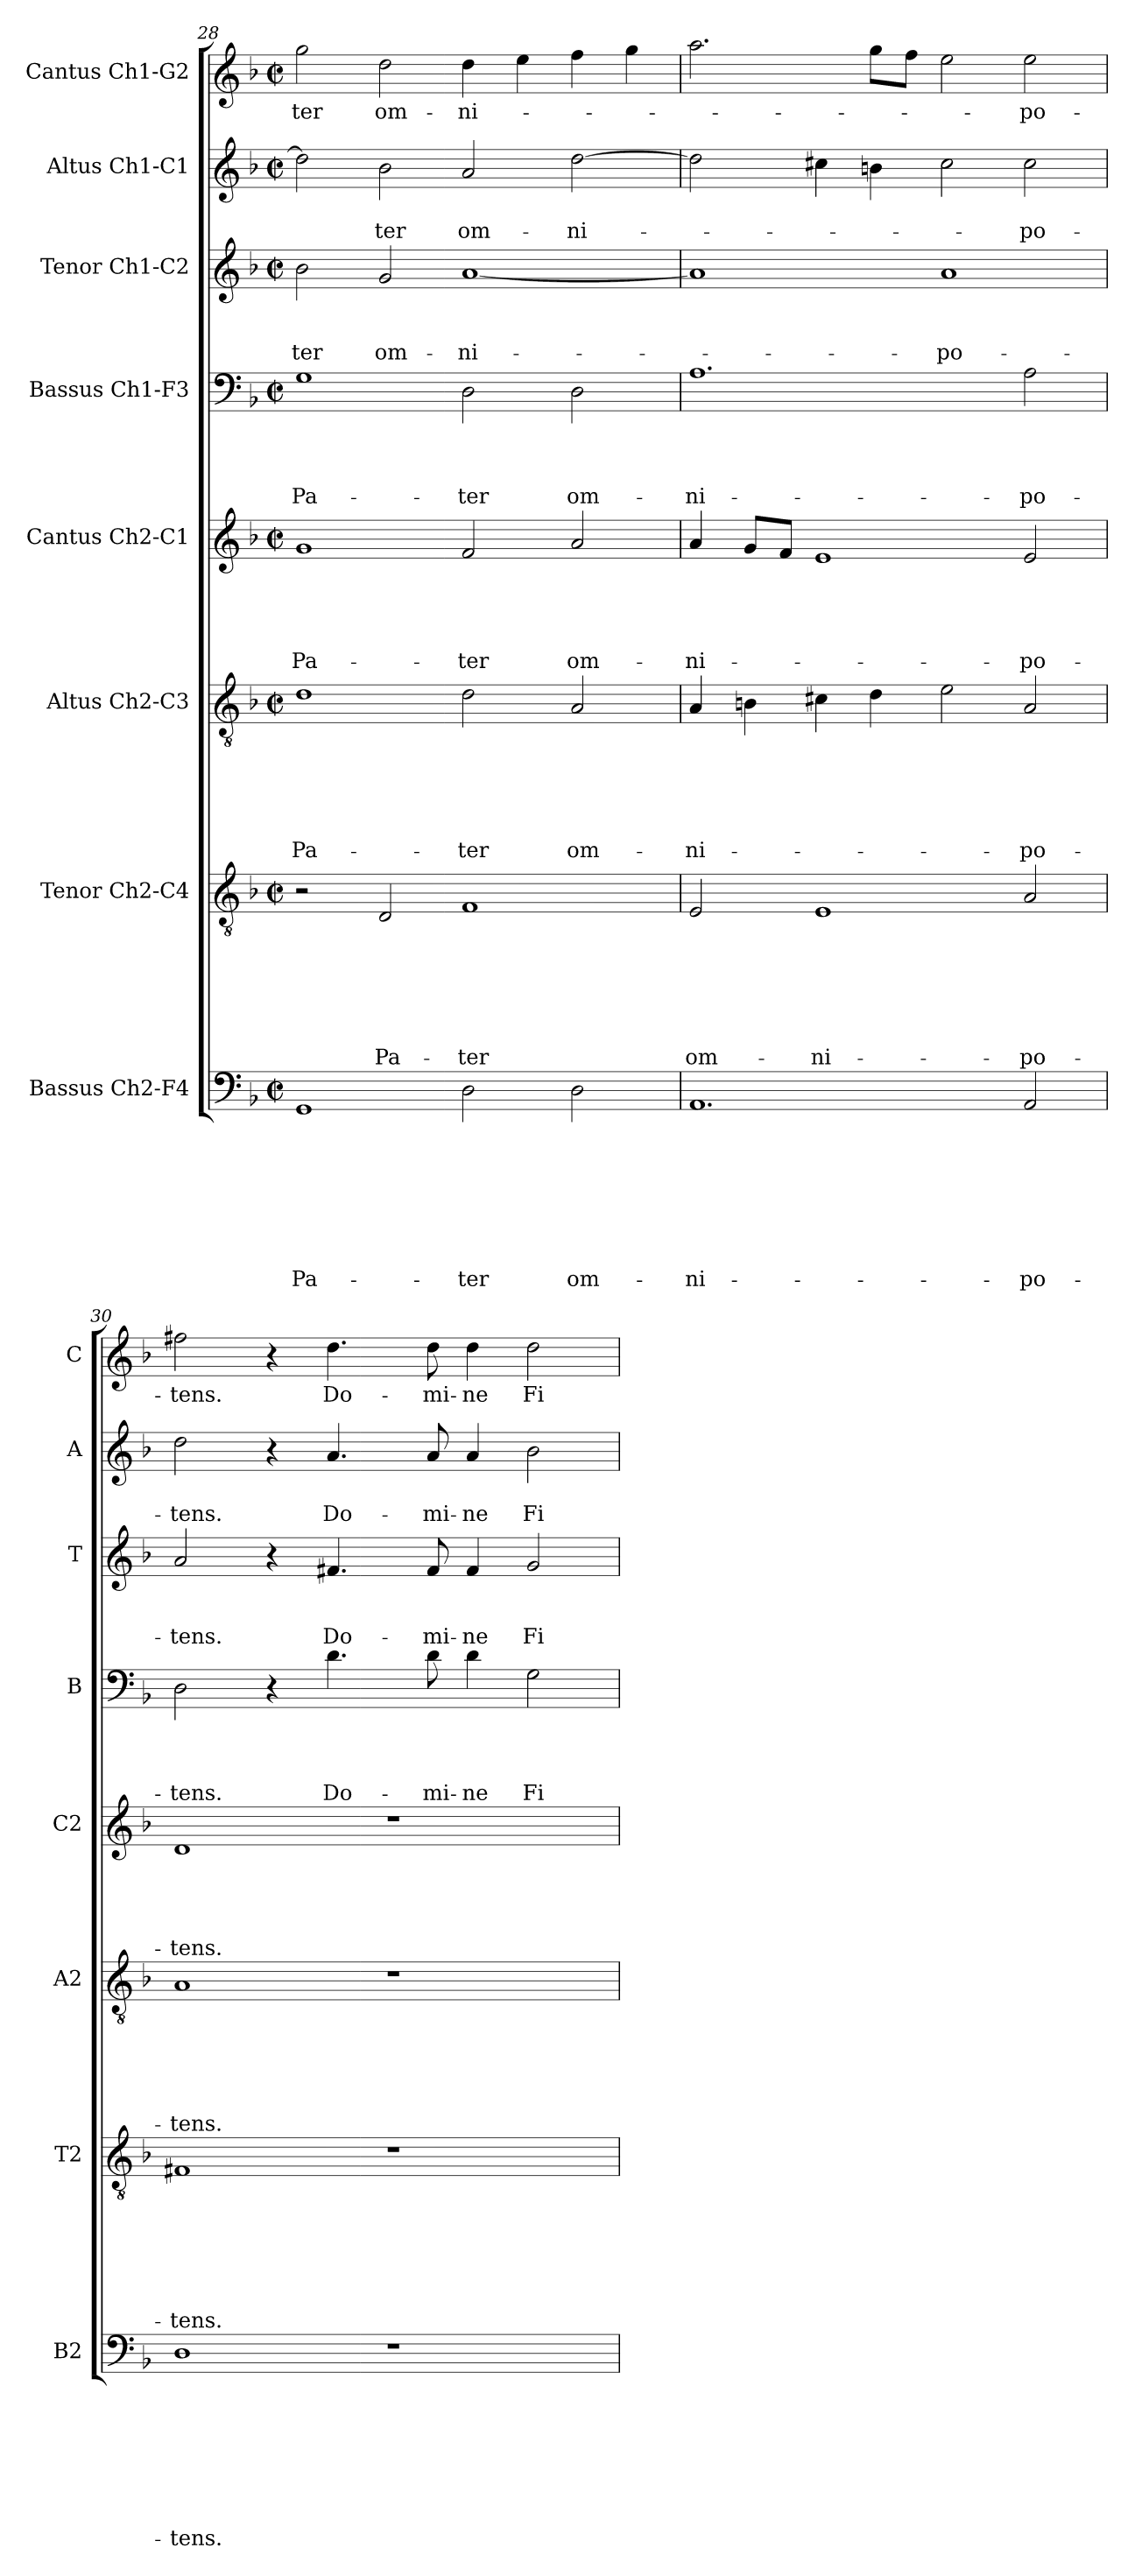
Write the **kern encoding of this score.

**kern	**text	**text	**text	**text	**text	**text	**text	**text	**kern	**text	**text	**text	**text	**text	**text	**text	**kern	**text	**text	**text	**text	**text	**text	**kern	**text	**text	**text	**text	**text	**kern	**text	**text	**text	**text	**kern	**text	**text	**text	**kern	**text	**text	**kern	**text
*part8	*part8	*part8	*part8	*part8	*part8	*part8	*part8	*part8	*part7	*part7	*part7	*part7	*part7	*part7	*part7	*part7	*part6	*part6	*part6	*part6	*part6	*part6	*part6	*part5	*part5	*part5	*part5	*part5	*part5	*part4	*part4	*part4	*part4	*part4	*part3	*part3	*part3	*part3	*part2	*part2	*part2	*part1	*part1
*staff8	*staff8	*staff8	*staff8	*staff8	*staff8	*staff8	*staff8	*staff8	*staff7	*staff7	*staff7	*staff7	*staff7	*staff7	*staff7	*staff7	*staff6	*staff6	*staff6	*staff6	*staff6	*staff6	*staff6	*staff5	*staff5	*staff5	*staff5	*staff5	*staff5	*staff4	*staff4	*staff4	*staff4	*staff4	*staff3	*staff3	*staff3	*staff3	*staff2	*staff2	*staff2	*staff1	*staff1
*I"Bassus Ch2-F4	*	*	*	*	*	*	*	*	*I"Tenor Ch2-C4	*	*	*	*	*	*	*	*I"Altus Ch2-C3	*	*	*	*	*	*	*I"Cantus Ch2-C1	*	*	*	*	*	*I"Bassus Ch1-F3	*	*	*	*	*I"Tenor Ch1-C2	*	*	*	*I"Altus Ch1-C1	*	*	*I"Cantus Ch1-G2	*
*I'B2	*	*	*	*	*	*	*	*	*I'T2	*	*	*	*	*	*	*	*I'A2	*	*	*	*	*	*	*I'C2	*	*	*	*	*	*I'B	*	*	*	*	*I'T	*	*	*	*I'A	*	*	*I'C	*
!!LO:LB:g=z
*clefF4	*	*	*	*	*	*	*	*	*clefGv2	*	*	*	*	*	*	*	*clefGv2	*	*	*	*	*	*	*clefG2	*	*	*	*	*	*clefF4	*	*	*	*	*clefG2	*	*	*	*clefG2	*	*	*clefG2	*
*k[b-]	*	*	*	*	*	*	*	*	*k[b-]	*	*	*	*	*	*	*	*k[b-]	*	*	*	*	*	*	*k[b-]	*	*	*	*	*	*k[b-]	*	*	*	*	*k[b-]	*	*	*	*k[b-]	*	*	*k[b-]	*
*F:	*	*	*	*	*	*	*	*	*F:	*	*	*	*	*	*	*	*F:	*	*	*	*	*	*	*F:	*	*	*	*	*	*F:	*	*	*	*	*F:	*	*	*	*F:	*	*	*F:	*
*M2/2	*	*	*	*	*	*	*	*	*M2/2	*	*	*	*	*	*	*	*M2/2	*	*	*	*	*	*	*M2/2	*	*	*	*	*	*M2/2	*	*	*	*	*M2/2	*	*	*	*M2/2	*	*	*M2/2	*
*met(c|)	*	*	*	*	*	*	*	*	*met(c|)	*	*	*	*	*	*	*	*met(c|)	*	*	*	*	*	*	*met(c|)	*	*	*	*	*	*met(c|)	*	*	*	*	*met(c|)	*	*	*	*met(c|)	*	*	*met(c|)	*
=28	=28	=28	=28	=28	=28	=28	=28	=28	=28	=28	=28	=28	=28	=28	=28	=28	=28	=28	=28	=28	=28	=28	=28	=28	=28	=28	=28	=28	=28	=28	=28	=28	=28	=28	=28	=28	=28	=28	=28	=28	=28	=28	=28
!	!	!	!	!	!	!	!	!LO:LY:b	!	!	!	!	!	!	!	!	!	!	!	!	!	!	!LO:LY:b	!	!	!	!	!	!LO:LY:b	!	!	!	!	!LO:LY:b	!	!	!	!LO:LY:b	!	!	!	!	!LO:LY:b
1GG	.	.	.	.	.	.	.	Pa-	2r	.	.	.	.	.	.	.	1d	.	.	.	.	.	Pa-	1g	.	.	.	.	Pa-	1G	.	.	.	Pa-	2b-\	.	.	-ter	2dd\]	.	.	2gg\	-ter
!	!	!	!	!	!	!	!	!	!	!	!	!	!	!	!	!LO:LY:b	!	!	!	!	!	!	!	!	!	!	!	!	!	!	!	!	!	!	!	!	!	!LO:LY:b	!	!	!LO:LY:b	!	!LO:LY:b
.	.	.	.	.	.	.	.	.	2D/	.	.	.	.	.	.	Pa-	.	.	.	.	.	.	.	.	.	.	.	.	.	.	.	.	.	.	2g/	.	.	om-	2b-\	.	-ter	2dd\	om-
!	!	!	!	!	!	!	!	!LO:LY:b	!	!	!	!	!	!	!	!LO:LY:b	!	!	!	!	!	!	!LO:LY:b	!	!	!	!	!	!LO:LY:b	!	!	!	!	!LO:LY:b	!	!	!	!LO:LY:b	!	!	!LO:LY:b	!	!LO:LY:b
2D\	.	.	.	.	.	.	.	-ter	1F	.	.	.	.	.	.	-ter	2d\	.	.	.	.	.	-ter	2f/	.	.	.	.	-ter	2D\	.	.	.	-ter	[1a	.	.	-ni-	2a/	.	om-	4dd\	-ni-
.	.	.	.	.	.	.	.	.	.	.	.	.	.	.	.	.	.	.	.	.	.	.	.	.	.	.	.	.	.	.	.	.	.	.	.	.	.	.	.	.	.	4ee\	.
!	!	!	!	!	!	!	!	!LO:LY:b	!	!	!	!	!	!	!	!	!	!	!	!	!	!	!LO:LY:b	!	!	!	!	!	!LO:LY:b	!	!	!	!	!LO:LY:b	!	!	!	!	!	!	!LO:LY:b	!	!
2D\	.	.	.	.	.	.	.	om-	.	.	.	.	.	.	.	.	2A/	.	.	.	.	.	om-	2a/	.	.	.	.	om-	2D\	.	.	.	om-	.	.	.	.	[2dd\	.	-ni-	4ff\	.
.	.	.	.	.	.	.	.	.	.	.	.	.	.	.	.	.	.	.	.	.	.	.	.	.	.	.	.	.	.	.	.	.	.	.	.	.	.	.	.	.	.	4gg\	.
=29	=29	=29	=29	=29	=29	=29	=29	=29	=29	=29	=29	=29	=29	=29	=29	=29	=29	=29	=29	=29	=29	=29	=29	=29	=29	=29	=29	=29	=29	=29	=29	=29	=29	=29	=29	=29	=29	=29	=29	=29	=29	=29	=29
!	!	!	!	!	!	!	!	!LO:LY:b	!	!	!	!	!	!	!	!LO:LY:b	!	!	!	!	!	!	!LO:LY:b	!	!	!	!	!	!LO:LY:b	!	!	!	!	!LO:LY:b	!	!	!	!	!	!	!	!	!
1.AA	.	.	.	.	.	.	.	-ni-	2E/	.	.	.	.	.	.	om-	4A/	.	.	.	.	.	-ni-	4a/	.	.	.	.	-ni-	1.A	.	.	.	-ni-	1a]	.	.	.	2dd\]	.	.	2.aa\	.
.	.	.	.	.	.	.	.	.	.	.	.	.	.	.	.	.	4Bn\	.	.	.	.	.	.	8g/L	.	.	.	.	.	.	.	.	.	.	.	.	.	.	.	.	.	.	.
.	.	.	.	.	.	.	.	.	.	.	.	.	.	.	.	.	.	.	.	.	.	.	.	8f/J	.	.	.	.	.	.	.	.	.	.	.	.	.	.	.	.	.	.	.
!	!	!	!	!	!	!	!	!	!	!	!	!	!	!	!	!LO:LY:b	!	!	!	!	!	!	!	!	!	!	!	!	!	!	!	!	!	!	!	!	!	!	!	!	!	!	!
.	.	.	.	.	.	.	.	.	1E	.	.	.	.	.	.	-ni-	4c#X\	.	.	.	.	.	.	1e	.	.	.	.	.	.	.	.	.	.	.	.	.	.	4cc#X\	.	.	.	.
.	.	.	.	.	.	.	.	.	.	.	.	.	.	.	.	.	4d\	.	.	.	.	.	.	.	.	.	.	.	.	.	.	.	.	.	.	.	.	.	4bn\	.	.	8gg\L	.
.	.	.	.	.	.	.	.	.	.	.	.	.	.	.	.	.	.	.	.	.	.	.	.	.	.	.	.	.	.	.	.	.	.	.	.	.	.	.	.	.	.	8ff\J	.
!	!	!	!	!	!	!	!	!	!	!	!	!	!	!	!	!	!	!	!	!	!	!	!	!	!	!	!	!	!	!	!	!	!	!	!	!	!	!LO:LY:b	!	!	!	!	!
.	.	.	.	.	.	.	.	.	.	.	.	.	.	.	.	.	2e\	.	.	.	.	.	.	.	.	.	.	.	.	.	.	.	.	.	1a	.	.	-po-	2cc#\	.	.	2ee\	.
!	!	!	!	!	!	!	!	!LO:LY:b	!	!	!	!	!	!	!	!LO:LY:b	!	!	!	!	!	!	!LO:LY:b	!	!	!	!	!	!LO:LY:b	!	!	!	!	!LO:LY:b	!	!	!	!	!	!	!LO:LY:b	!	!LO:LY:b
2AA/	.	.	.	.	.	.	.	-po-	2A/	.	.	.	.	.	.	-po-	2A/	.	.	.	.	.	-po-	2e/	.	.	.	.	-po-	2A\	.	.	.	-po-	.	.	.	.	2cc#\	.	-po-	2ee\	-po-
=30	=30	=30	=30	=30	=30	=30	=30	=30	=30	=30	=30	=30	=30	=30	=30	=30	=30	=30	=30	=30	=30	=30	=30	=30	=30	=30	=30	=30	=30	=30	=30	=30	=30	=30	=30	=30	=30	=30	=30	=30	=30	=30	=30
!	!	!	!	!	!	!	!	!LO:LY:b	!	!	!	!	!	!	!	!LO:LY:b	!	!	!	!	!	!	!LO:LY:b	!	!	!	!	!	!LO:LY:b	!	!	!	!	!LO:LY:b	!	!	!	!LO:LY:b	!	!	!LO:LY:b	!	!LO:LY:b
1D	.	.	.	.	.	.	.	-tens.	1F#X	.	.	.	.	.	.	-tens.	1A	.	.	.	.	.	-tens.	1d	.	.	.	.	-tens.	2D\	.	.	.	-tens.	2a/	.	.	-tens.	2dd\	.	-tens.	2ff#X\	-tens.
.	.	.	.	.	.	.	.	.	.	.	.	.	.	.	.	.	.	.	.	.	.	.	.	.	.	.	.	.	.	4r	.	.	.	.	4r	.	.	.	4r	.	.	4r	.
!	!	!	!	!	!	!	!	!	!	!	!	!	!	!	!	!	!	!	!	!	!	!	!	!	!	!	!	!	!	!	!	!	!	!LO:LY:b	!	!	!	!LO:LY:b	!	!	!LO:LY:b	!	!LO:LY:b
.	.	.	.	.	.	.	.	.	.	.	.	.	.	.	.	.	.	.	.	.	.	.	.	.	.	.	.	.	.	4.d\	.	.	.	Do-	4.f#X/	.	.	Do-	4.a/	.	Do-	4.dd\	Do-
1r	.	.	.	.	.	.	.	.	1r	.	.	.	.	.	.	.	1r	.	.	.	.	.	.	1r	.	.	.	.	.	.	.	.	.	.	.	.	.	.	.	.	.	.	.
!	!	!	!	!	!	!	!	!	!	!	!	!	!	!	!	!	!	!	!	!	!	!	!	!	!	!	!	!	!	!	!	!	!	!LO:LY:b	!	!	!	!LO:LY:b	!	!	!LO:LY:b	!	!LO:LY:b
.	.	.	.	.	.	.	.	.	.	.	.	.	.	.	.	.	.	.	.	.	.	.	.	.	.	.	.	.	.	8d\	.	.	.	-mi-	8f#/	.	.	-mi-	8a/	.	-mi-	8dd\	-mi-
!	!	!	!	!	!	!	!	!	!	!	!	!	!	!	!	!	!	!	!	!	!	!	!	!	!	!	!	!	!	!	!	!	!	!LO:LY:b	!	!	!	!LO:LY:b	!	!	!LO:LY:b	!	!LO:LY:b
.	.	.	.	.	.	.	.	.	.	.	.	.	.	.	.	.	.	.	.	.	.	.	.	.	.	.	.	.	.	4d\	.	.	.	-ne	4f#/	.	.	-ne	4a/	.	-ne	4dd\	-ne
!	!	!	!	!	!	!	!	!	!	!	!	!	!	!	!	!	!	!	!	!	!	!	!	!	!	!	!	!	!	!	!	!	!	!LO:LY:b	!	!	!	!LO:LY:b	!	!	!LO:LY:b	!	!LO:LY:b
.	.	.	.	.	.	.	.	.	.	.	.	.	.	.	.	.	.	.	.	.	.	.	.	.	.	.	.	.	.	2G\	.	.	.	Fi-	2g/	.	.	Fi-	2b-\	.	Fi-	2dd\	Fi-
=	=	=	=	=	=	=	=	=	=	=	=	=	=	=	=	=	=	=	=	=	=	=	=	=	=	=	=	=	=	=	=	=	=	=	=	=	=	=	=	=	=	=	=
*-	*-	*-	*-	*-	*-	*-	*-	*-	*-	*-	*-	*-	*-	*-	*-	*-	*-	*-	*-	*-	*-	*-	*-	*-	*-	*-	*-	*-	*-	*-	*-	*-	*-	*-	*-	*-	*-	*-	*-	*-	*-	*-	*-
